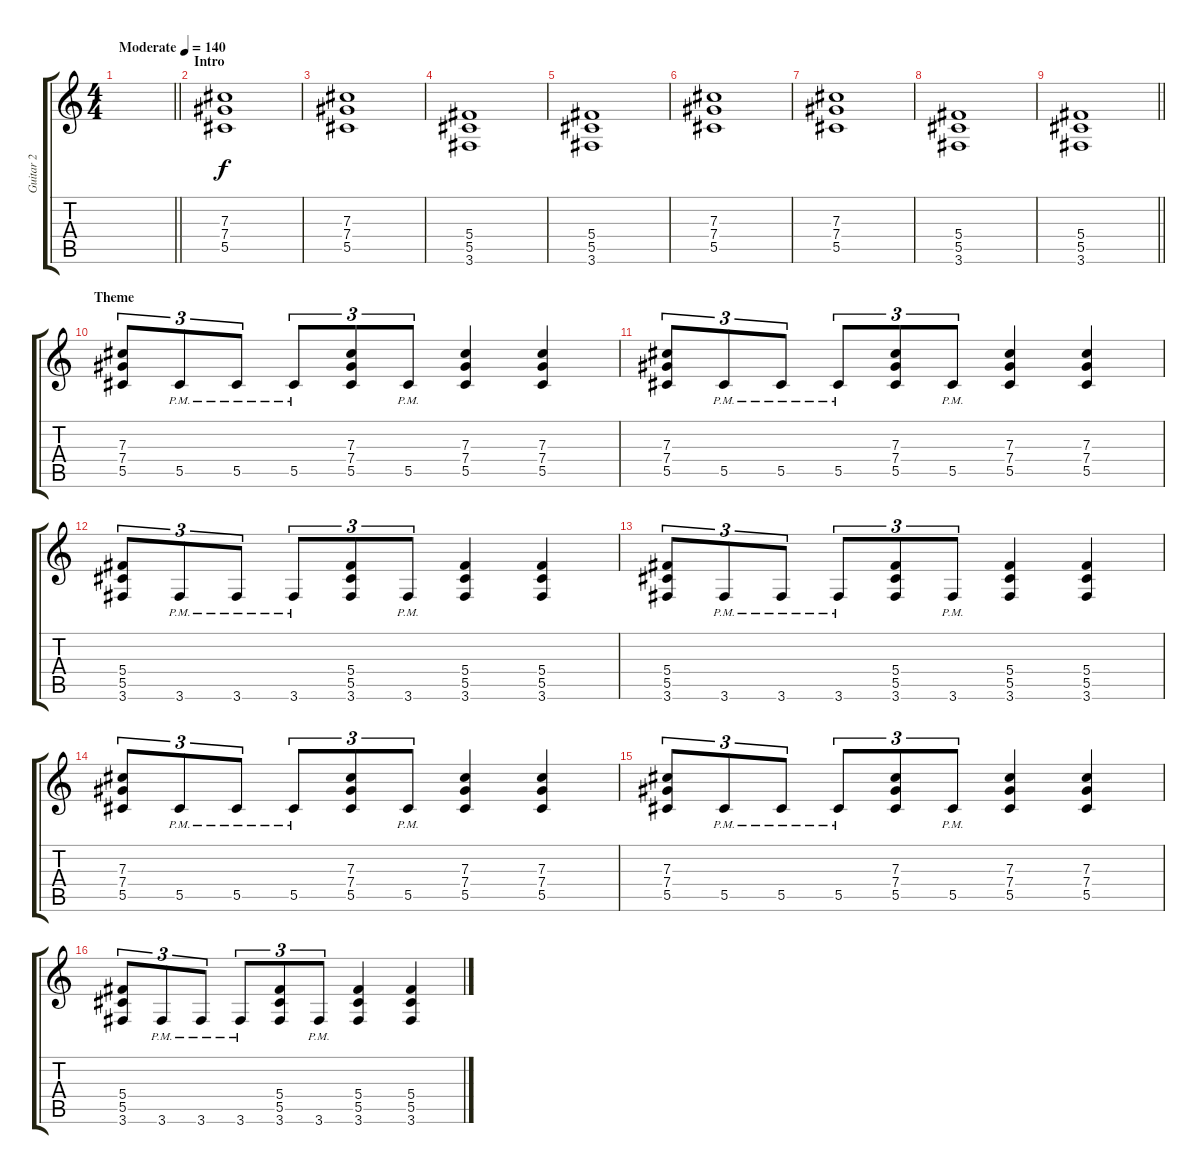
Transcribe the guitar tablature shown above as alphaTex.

\track ("Guitar 2" "Guitar 2") {instrument distortionguitar}
\staff {score tabs}
\tuning (Eb4 Bb3 Gb3 Db3 Ab2 Eb2) {hide}
\ts (4 4)
\tempo (140 "Moderate")
\clef g2
\barLineRight lightlight
\ks c
|
\section ("" "Intro")
(7.3 7.4 5.5).1 |
(7.3 7.4 5.5).1 |
(5.4 5.5 3.6).1 |
(5.4 5.5 3.6).1 |
(7.3 7.4 5.5).1 |
(7.3 7.4 5.5).1 |
(5.4 5.5 3.6).1 |
\barLineRight lightlight
(5.4 5.5 3.6).1 |
\section ("" "Theme")
(7.3 7.4 5.5).8{tu (3 2)} 5.5{pm}.8{tu (3 2)} 5.5{pm}.8{tu (3 2)} 5.5{pm}.8{tu (3 2)} (7.3 7.4 5.5).8{tu (3 2)} 5.5{pm}.8{tu (3 2)} (7.3 7.4 5.5).4 (7.3 7.4 5.5).4 |
(7.3 7.4 5.5).8{tu (3 2)} 5.5{pm}.8{tu (3 2)} 5.5{pm}.8{tu (3 2)} 5.5{pm}.8{tu (3 2)} (7.3 7.4 5.5).8{tu (3 2)} 5.5{pm}.8{tu (3 2)} (7.3 7.4 5.5).4 (7.3 7.4 5.5).4 |
(5.4 5.5 3.6).8{tu (3 2)} 3.6{pm}.8{tu (3 2)} 3.6{pm}.8{tu (3 2)} 3.6{pm}.8{tu (3 2)} (5.4 5.5 3.6).8{tu (3 2)} 3.6{pm}.8{tu (3 2)} (5.4 5.5 3.6).4 (5.4 5.5 3.6).4 |
(5.4 5.5 3.6).8{tu (3 2)} 3.6{pm}.8{tu (3 2)} 3.6{pm}.8{tu (3 2)} 3.6{pm}.8{tu (3 2)} (5.4 5.5 3.6).8{tu (3 2)} 3.6{pm}.8{tu (3 2)} (5.4 5.5 3.6).4 (5.4 5.5 3.6).4 |
(7.3 7.4 5.5).8{tu (3 2)} 5.5{pm}.8{tu (3 2)} 5.5{pm}.8{tu (3 2)} 5.5{pm}.8{tu (3 2)} (7.3 7.4 5.5).8{tu (3 2)} 5.5{pm}.8{tu (3 2)} (7.3 7.4 5.5).4 (7.3 7.4 5.5).4 |
(7.3 7.4 5.5).8{tu (3 2)} 5.5{pm}.8{tu (3 2)} 5.5{pm}.8{tu (3 2)} 5.5{pm}.8{tu (3 2)} (7.3 7.4 5.5).8{tu (3 2)} 5.5{pm}.8{tu (3 2)} (7.3 7.4 5.5).4 (7.3 7.4 5.5).4 |
(5.4 5.5 3.6).8{tu (3 2)} 3.6{pm}.8{tu (3 2)} 3.6{pm}.8{tu (3 2)} 3.6{pm}.8{tu (3 2)} (5.4 5.5 3.6).8{tu (3 2)} 3.6{pm}.8{tu (3 2)} (5.4 5.5 3.6).4 (5.4 5.5 3.6).4
